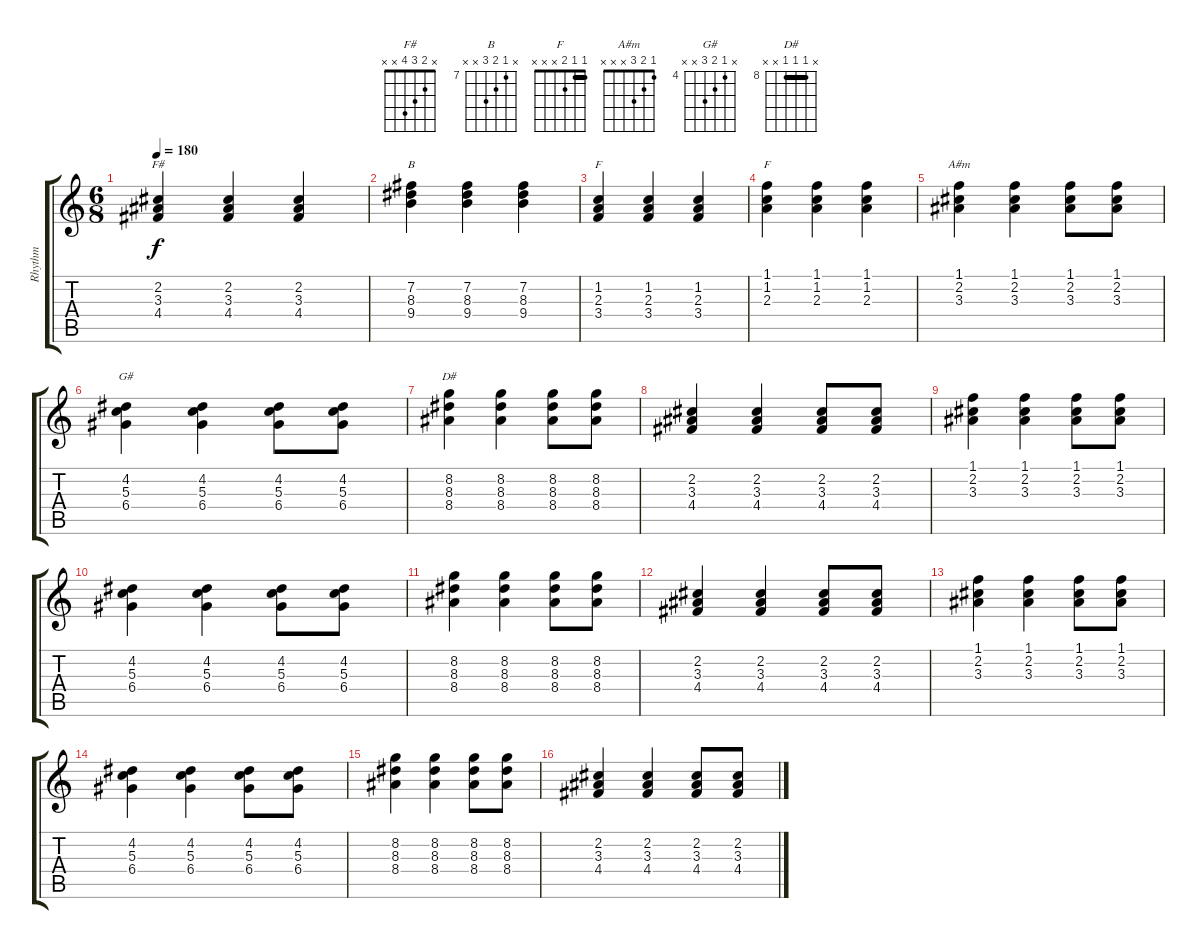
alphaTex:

\track ("Rhythm" "Rhythm") {instrument distortionguitar}
\staff {score tabs}
\tuning (E4 B3 G3 D3 A2 E2) {hide}
\chord ("F#" x 2 3 4 x x)
\chord ("B" x 7 8 9 x x) {firstfret 7}
\chord ("F" x 1 2 3 x x)
\chord ("F" 1 1 2 x x x) {barre 1}
\chord ("A#m" 1 2 3 x x x)
\chord ("G#" x 4 5 6 x x) {firstfret 4}
\chord ("D#" x 8 8 8 x x) {firstfret 8 barre 8}
\ts (6 8)
\tempo 180
\clef g2
\ks c
(2.2 3.3 4.4).4{ch "F#" dy f} (2.2 3.3 4.4).4 (2.2 3.3 4.4).4 |
(7.2 8.3 9.4).4{ch "B"} (7.2 8.3 9.4).4 (7.2 8.3 9.4).4 |
(1.2 2.3 3.4).4{ch "F"} (1.2 2.3 3.4).4 (1.2 2.3 3.4).4 |
(1.1 1.2 2.3).4{ch "F"} (1.1 1.2 2.3).4 (1.1 1.2 2.3).4 |
(1.1 2.2 3.3).4{ch "A#m"} (1.1 2.2 3.3).4 (1.1 2.2 3.3).8 (1.1 2.2 3.3).8 |
(4.2 5.3 6.4).4{ch "G#"} (4.2 5.3 6.4).4 (4.2 5.3 6.4).8 (4.2 5.3 6.4).8 |
(8.2 8.3 8.4).4{ch "D#"} (8.2 8.3 8.4).4 (8.2 8.3 8.4).8 (8.2 8.3 8.4).8 |
(2.2 3.3 4.4).4 (2.2 3.3 4.4).4 (2.2 3.3 4.4).8 (2.2 3.3 4.4).8 |
(1.1 2.2 3.3).4 (1.1 2.2 3.3).4 (1.1 2.2 3.3).8 (1.1 2.2 3.3).8 |
(4.2 5.3 6.4).4 (4.2 5.3 6.4).4 (4.2 5.3 6.4).8 (4.2 5.3 6.4).8 |
(8.2 8.3 8.4).4 (8.2 8.3 8.4).4 (8.2 8.3 8.4).8 (8.2 8.3 8.4).8 |
(2.2 3.3 4.4).4 (2.2 3.3 4.4).4 (2.2 3.3 4.4).8 (2.2 3.3 4.4).8 |
(1.1 2.2 3.3).4 (1.1 2.2 3.3).4 (1.1 2.2 3.3).8 (1.1 2.2 3.3).8 |
(4.2 5.3 6.4).4 (4.2 5.3 6.4).4 (4.2 5.3 6.4).8 (4.2 5.3 6.4).8 |
(8.2 8.3 8.4).4 (8.2 8.3 8.4).4 (8.2 8.3 8.4).8 (8.2 8.3 8.4).8 |
(2.2 3.3 4.4).4 (2.2 3.3 4.4).4 (2.2 3.3 4.4).8 (2.2 3.3 4.4).8
